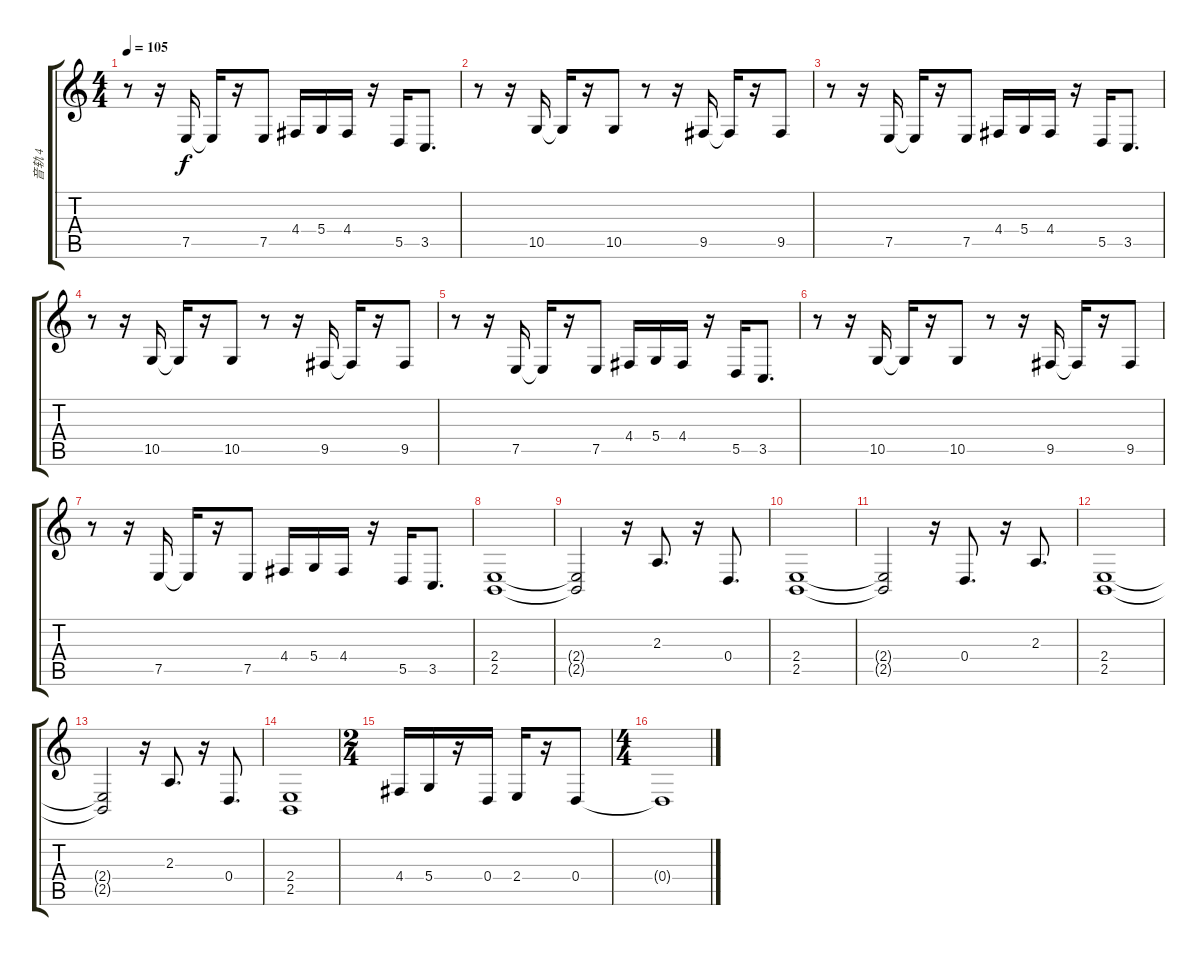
\track ("音轨 4" "音轨 4") {instrument lead2sawtooth}
\staff {score tabs}
\tuning (E4 B3 G3 D3 A2 E2) {hide}
\ts (4 4)
\tempo 105
\clef g2
\ks c
r.8{dy f} r.16 7.5.16 7.5{t}.16 r.16 7.5.8 4.4.16 5.4.16 4.4.16 r.16 5.5.16 3.5.8{d} |
r.8 r.16 10.5.16 10.5{t}.16 r.16 10.5.8 r.8 r.16 9.5.16 9.5{t}.16 r.16 9.5.8 |
r.8 r.16 7.5.16 7.5{t}.16 r.16 7.5.8 4.4.16 5.4.16 4.4.16 r.16 5.5.16 3.5.8{d} |
r.8 r.16 10.5.16 10.5{t}.16 r.16 10.5.8 r.8 r.16 9.5.16 9.5{t}.16 r.16 9.5.8 |
r.8 r.16 7.5.16 7.5{t}.16 r.16 7.5.8 4.4.16 5.4.16 4.4.16 r.16 5.5.16 3.5.8{d} |
r.8 r.16 10.5.16 10.5{t}.16 r.16 10.5.8 r.8 r.16 9.5.16 9.5{t}.16 r.16 9.5.8 |
r.8 r.16 7.5.16 7.5{t}.16 r.16 7.5.8 4.4.16 5.4.16 4.4.16 r.16 5.5.16 3.5.8{d} |
(2.4 2.5).1 |
(2.4{t} 2.5{t}).2 r.16 2.3.8{d} r.16 0.4.8{d} |
(2.4 2.5).1 |
(2.4{t} 2.5{t}).2 r.16 0.4.8{d} r.16 2.3.8{d} |
(2.4 2.5).1 |
(2.4{t} 2.5{t}).2 r.16 2.3.8{d} r.16 0.4.8{d} |
(2.4 2.5).1 |
\ts (2 4)
4.4.16 5.4.16 r.16 0.4.16 2.4.16 r.16 0.4.8 |
\ts (4 4)
0.4{t}.1
